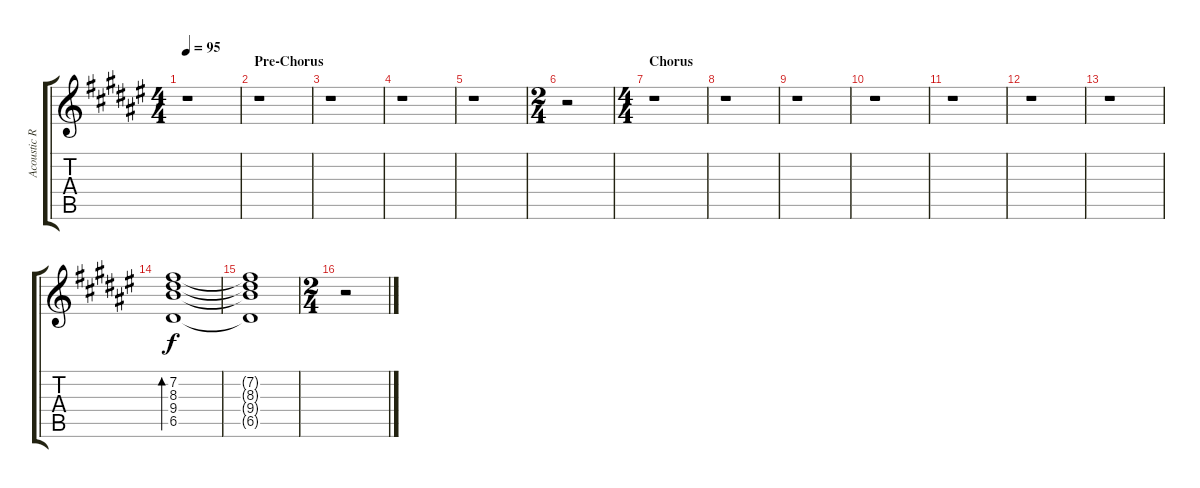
\track ("Acoustic Rhythm Guitar" "Acoustic R") {instrument acousticguitarnylon}
\staff {score tabs}
\tuning (E4 B3 G3 D3 A2 E2) {hide}
\ts (4 4)
\tempo 95
\clef g2
\ks d#minor
r.1{dy f} |
\section ("" "Pre-Chorus")
r.1 |
r.1 |
r.1 |
r.1 |
\ts (2 4)
r.2 |
\ts (4 4)
\section ("" "Chorus")
r.1 |
r.1 |
r.1 |
r.1 |
r.1 |
r.1 |
r.1 |
(7.2 8.3 9.4 6.5).1{bd 480} |
(7.2{t} 8.3{t} 9.4{t} 6.5{t}).1{volume 0} |
\ts (2 4)
r.2
